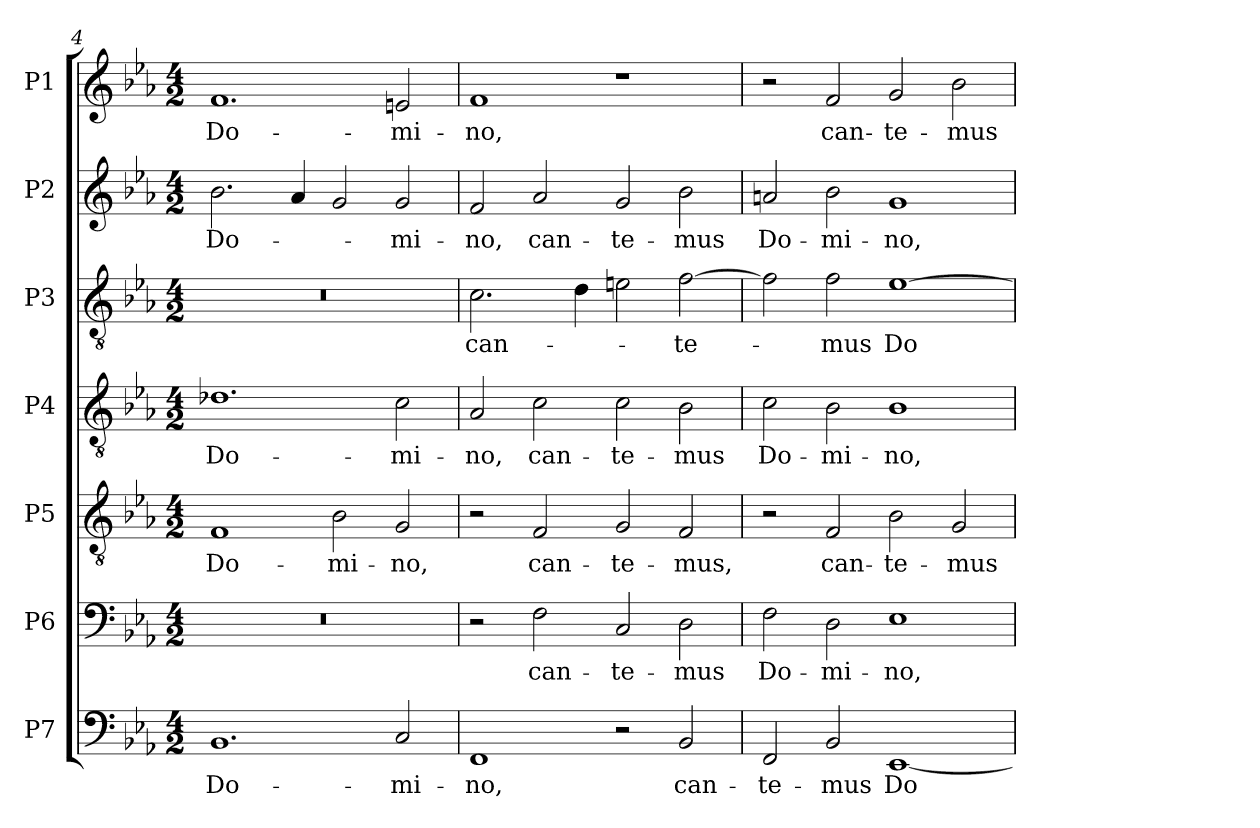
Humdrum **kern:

**kern	**text	**kern	**text	**kern	**text	**kern	**text	**kern	**text	**kern	**text	**kern	**text
*part7	*part7	*part6	*part6	*part5	*part5	*part4	*part4	*part3	*part3	*part2	*part2	*part1	*part1
*staff7	*staff7	*staff6	*staff6	*staff5	*staff5	*staff4	*staff4	*staff3	*staff3	*staff2	*staff2	*staff1	*staff1
*I"P7	*	*I"P6	*	*I"P5	*	*I"P4	*	*I"P3	*	*I"P2	*	*I"P1	*
!!LO:LB:g=z
*clefF4	*	*clefF4	*	*clefGv2	*	*clefGv2	*	*clefGv2	*	*clefG2	*	*clefG2	*
*k[b-e-a-]	*	*k[b-e-a-]	*	*k[b-e-a-]	*	*k[b-e-a-]	*	*k[b-e-a-]	*	*k[b-e-a-]	*	*k[b-e-a-]	*
*E-:	*	*E-:	*	*E-:	*	*E-:	*	*E-:	*	*E-:	*	*E-:	*
*M4/2	*	*M4/2	*	*M4/2	*	*M4/2	*	*M4/2	*	*M4/2	*	*M4/2	*
=4	=4	=4	=4	=4	=4	=4	=4	=4	=4	=4	=4	=4	=4
!	!LO:LY:b:color=#000000	!LO:N:vis=1	!	!	!	!	!	!	!	!	!	!	!
!	!	!	!	!	!LO:LY:b:color=#000000	!	!	!	!	!	!	!	!
!	!	!	!	!	!	!	!LO:LY:b:color=#000000	!LO:N:vis=1	!	!	!	!	!
!	!	!	!	!	!	!	!	!	!	!	!LO:LY:b:color=#000000	!	!
!	!	!	!	!	!	!	!	!	!	!	!	!	!LO:LY:b:color=#000000
1.BB-i	Do-	0r	.	1Fi	Do-	1.d-Xi	Do-	0r	.	2.b-i\	Do-	1.fi	Do-
.	.	.	.	.	.	.	.	.	.	4a-i/	.	.	.
!	!	!	!	!	!LO:LY:b:color=#000000	!	!	!	!	!	!	!	!
.	.	.	.	2B-i\	-mi-	.	.	.	.	2gi/	.	.	.
!	!LO:LY:b:color=#000000	!	!	!	!	!	!	!	!	!	!	!	!
!	!	!	!	!	!LO:LY:b:color=#000000	!	!	!	!	!	!	!	!
!	!	!	!	!	!	!	!LO:LY:b:color=#000000	!	!	!	!	!	!
!	!	!	!	!	!	!	!	!	!	!	!LO:LY:b:color=#000000	!	!
!	!	!	!	!	!	!	!	!	!	!	!	!	!LO:LY:b:color=#000000
2Ci/	-mi-	.	.	2Gi/	-no,	2ci\	-mi-	.	.	2gi/	-mi-	2eni/	-mi-
=5	=5	=5	=5	=5	=5	=5	=5	=5	=5	=5	=5	=5	=5
!	!LO:LY:b:color=#000000	!	!	!	!	!	!	!	!	!	!	!	!
!	!	!	!	!	!	!	!LO:LY:b:color=#000000	!	!	!	!	!	!
!	!	!	!	!	!	!	!	!	!LO:LY:b:color=#000000	!	!	!	!
!	!	!	!	!	!	!	!	!	!	!	!LO:LY:b:color=#000000	!	!
!	!	!	!	!	!	!	!	!	!	!	!	!	!LO:LY:b:color=#000000
1FFi	-no,	2r	.	2r	.	2A-i/	-no,	2.ci\	can-	2fi/	-no,	1fi	-no,
!	!	!	!LO:LY:b:color=#000000	!	!	!	!	!	!	!	!	!	!
!	!	!	!	!	!LO:LY:b:color=#000000	!	!	!	!	!	!	!	!
!	!	!	!	!	!	!	!LO:LY:b:color=#000000	!	!	!	!	!	!
!	!	!	!	!	!	!	!	!	!	!	!LO:LY:b:color=#000000	!	!
.	.	2Fi\	can-	2Fi/	can-	2ci\	can-	.	.	2a-i/	can-	.	.
.	.	.	.	.	.	.	.	4di\	.	.	.	.	.
!	!	!	!LO:LY:b:color=#000000	!	!	!	!	!	!	!	!	!	!
!	!	!	!	!	!LO:LY:b:color=#000000	!	!	!	!	!	!	!	!
!	!	!	!	!	!	!	!LO:LY:b:color=#000000	!	!	!	!	!	!
!	!	!	!	!	!	!	!	!	!	!	!LO:LY:b:color=#000000	!	!
2r	.	2Ci/	-te-	2Gi/	-te-	2ci\	-te-	2eni\	.	2gi/	-te-	1r	.
!	!LO:LY:b:color=#000000	!	!	!	!	!	!	!	!	!	!	!	!
!	!	!	!LO:LY:b:color=#000000	!	!	!	!	!	!	!	!	!	!
!	!	!	!	!	!LO:LY:b:color=#000000	!	!	!	!	!	!	!	!
!	!	!	!	!	!	!	!LO:LY:b:color=#000000	!	!	!	!	!	!
!	!	!	!	!	!	!	!	!	!LO:LY:b:color=#000000	!	!	!	!
!	!	!	!	!	!	!	!	!	!	!	!LO:LY:b:color=#000000	!	!
2BB-i/	can-	2Di\	-mus	2Fi/	-mus,	2B-i\	-mus	[>2fi\	-te-	2b-i\	-mus	.	.
=6	=6	=6	=6	=6	=6	=6	=6	=6	=6	=6	=6	=6	=6
!	!LO:LY:b:color=#000000	!	!	!	!	!	!	!	!	!	!	!	!
!	!	!	!LO:LY:b:color=#000000	!	!	!	!	!	!	!	!	!	!
!	!	!	!	!	!	!	!LO:LY:b:color=#000000	!	!	!	!	!	!
!	!	!	!	!	!	!	!	!	!	!	!LO:LY:b:color=#000000	!	!
2FFi/	-te-	2Fi\	Do-	2r	.	2ci\	Do-	2fi\]	.	2ani/	Do-	2r	.
!	!LO:LY:b:color=#000000	!	!	!	!	!	!	!	!	!	!	!	!
!	!	!	!LO:LY:b:color=#000000	!	!	!	!	!	!	!	!	!	!
!	!	!	!	!	!LO:LY:b:color=#000000	!	!	!	!	!	!	!	!
!	!	!	!	!	!	!	!LO:LY:b:color=#000000	!	!	!	!	!	!
!	!	!	!	!	!	!	!	!	!LO:LY:b:color=#000000	!	!	!	!
!	!	!	!	!	!	!	!	!	!	!	!LO:LY:b:color=#000000	!	!
!	!	!	!	!	!	!	!	!	!	!	!	!	!LO:LY:b:color=#000000
2BB-i/	-mus	2Di\	-mi-	2Fi/	can-	2B-i\	-mi-	2fi\	-mus	2b-i\	-mi-	2fi/	can-
!	!LO:LY:b:color=#000000	!	!	!	!	!	!	!	!	!	!	!	!
!	!	!	!LO:LY:b:color=#000000	!	!	!	!	!	!	!	!	!	!
!	!	!	!	!	!LO:LY:b:color=#000000	!	!	!	!	!	!	!	!
!	!	!	!	!	!	!	!LO:LY:b:color=#000000	!	!	!	!	!	!
!	!	!	!	!	!	!	!	!	!LO:LY:b:color=#000000	!	!	!	!
!	!	!	!	!	!	!	!	!	!	!	!LO:LY:b:color=#000000	!	!
!	!	!	!	!	!	!	!	!	!	!	!	!	!LO:LY:b:color=#000000
[<1EE-i	Do-	1E-i	-no,	2B-i\	-te-	1B-i	-no,	[>1e-i	Do-	1gi	-no,	2gi/	-te-
!	!	!	!	!	!LO:LY:b:color=#000000	!	!	!	!	!	!	!	!
!	!	!	!	!	!	!	!	!	!	!	!	!	!LO:LY:b:color=#000000
.	.	.	.	2Gi/	-mus	.	.	.	.	.	.	2b-i\	-mus
=	=	=	=	=	=	=	=	=	=	=	=	=	=
*-	*-	*-	*-	*-	*-	*-	*-	*-	*-	*-	*-	*-	*-
